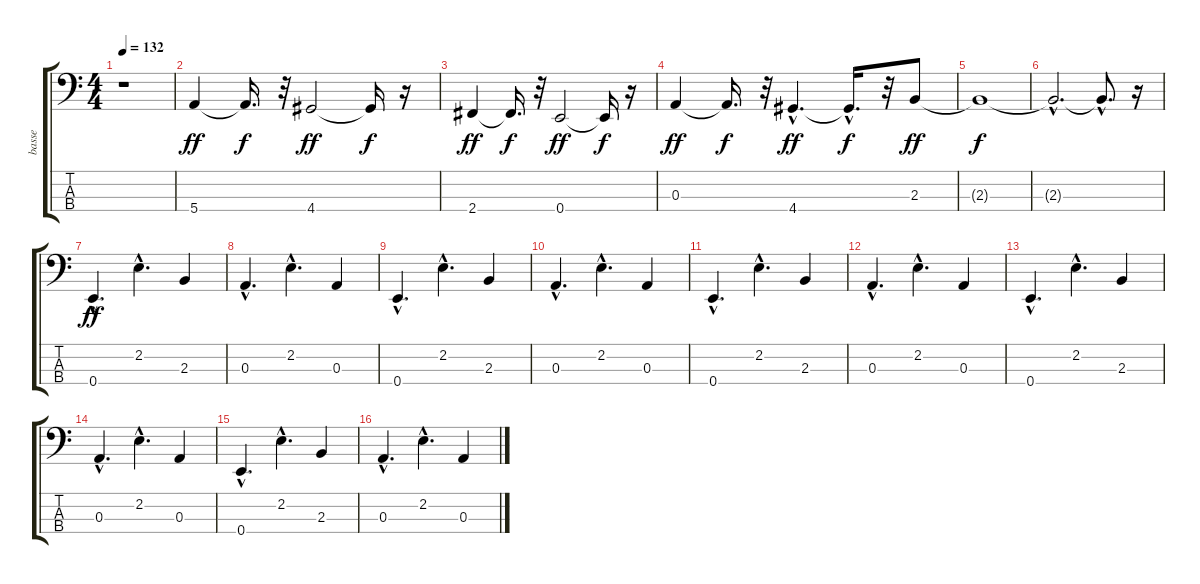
\track ("basse" "basse") {instrument electricbassfinger}
\staff {score tabs}
\tuning (G2 D2 A1 E1) {hide}
\ts (4 4)
\tempo 132
\clef f4
\ks c
r.1{dy ff instrument electricbassfinger} |
5.4.4 5.4{t}.16{d dy f} r.32 4.4.2{dy ff} 4.4{t}.16{dy f} r.16 |
2.4.4{dy ff} 2.4{t}.16{d dy f} r.32 0.4.2{dy ff} 0.4{t}.16{dy f} r.16 |
0.3.4{dy ff} 0.3{t}.16{d dy f} r.32 4.4{hac}.4{d dy ff} 4.4{hac t}.16{d dy f} r.32 2.3.8{dy ff} |
2.3{t}.1{dy f} |
2.3{hac t}.2{d} 2.3{hac t}.8{d} r.16 |
0.4{hac}.4{d dy ff} 2.2{hac}.4{d} 2.3.4 |
0.3{hac}.4{d} 2.2{hac}.4{d} 0.3.4 |
0.4{hac}.4{d} 2.2{hac}.4{d} 2.3.4 |
0.3{hac}.4{d} 2.2{hac}.4{d} 0.3.4 |
0.4{hac}.4{d} 2.2{hac}.4{d} 2.3.4 |
0.3{hac}.4{d} 2.2{hac}.4{d} 0.3.4 |
0.4{hac}.4{d} 2.2{hac}.4{d} 2.3.4 |
0.3{hac}.4{d} 2.2{hac}.4{d} 0.3.4 |
0.4{hac}.4{d} 2.2{hac}.4{d} 2.3.4 |
0.3{hac}.4{d} 2.2{hac}.4{d} 0.3.4
